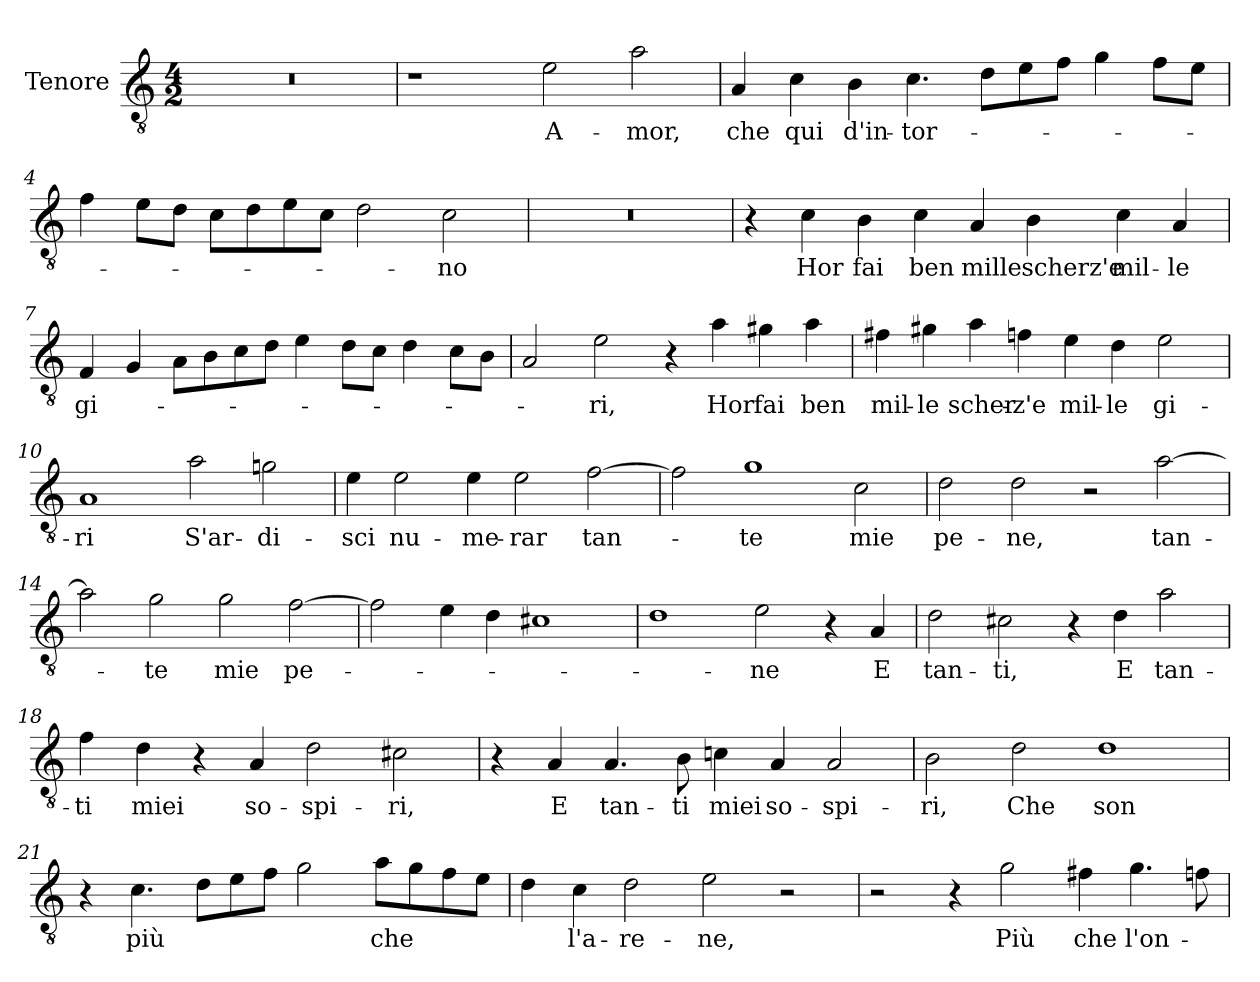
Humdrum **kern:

**kern	**text
*part1	*part1
*staff1	*staff1
*I"Tenore	*
*I'T	*
*clefGv2	*
*k[]	*
*M4/2	*
=1	=1
0r	.
=2	=2
1r	.
2e	A-
2a	-mor,
=3	=3
4A	che
4c	qui
4B	d'in-
4.c	-tor-
8dL	.
8e	.
8fJ	.
4g	.
8fL	.
8eJ	.
=4	=4
4f	.
8eL	.
8dJ	.
8cL	.
8d	.
8e	.
8cJ	.
2d	.
2c	-no
=5	=5
0r	.
=6	=6
4r	.
4c	Hor
4B	fai
4c	ben
4A	mille
4B	scherz'e
4c	mil-
4A	-le
=7	=7
4F	gi-
4G	.
8AL	.
8B	.
8c	.
8dJ	.
4e	.
8dL	.
8cJ	.
4d	.
8cL	.
8BJ	.
=8	=8
2A	.
2e	-ri,
4r	.
4a	Hor
4g#X	fai
4a	ben
=9	=9
4f#X	mil-
4g#X	-le
4a	scher-
4fn	-z'e
4e	mil-
4d	-le
2e	gi-
=10	=10
1A	-ri
2a	S'ar-
2gn	-di-
=11	=11
4e	-sci
2e	nu-
4e	-me-
2e	-rar
[2f	tan-
=12	=12
2f]	.
1g	-te
2c	mie
=13	=13
2d	pe-
2d	-ne,
2r	.
[2a	tan-
=14	=14
2a]	.
2g	-te
2g	mie
[2f	pe-
=15	=15
2f]	.
4e	.
4d	.
1c#X	.
=16	=16
1d	.
2e	-ne
4r	.
4A	E
=17	=17
2d	tan-
2c#X	-ti,
4r	.
4d	E
2a	tan-
=18	=18
4f	-ti
4d	miei
4r	.
4A	so-
2d	-spi-
2c#X	-ri,
=19	=19
4r	.
4A	E
4.A	tan-
8B	-ti
4cn	miei
4A	so-
2A	-spi-
=20	=20
2B	-ri,
2d	Che
1d	son
=21	=21
4r	.
4.c	più
8dL	.
8e	.
8fJ	.
2g	.
8aL	che
8g	.
8f	.
8eJ	.
=22	=22
4d	.
4c	l'a-
2d	-re-
2e	-ne,
2r	.
=23	=23
2r	.
4r	.
2g	Più
4f#X	che
4.g	l'on-
8fn	.
=	=
*-	*-
